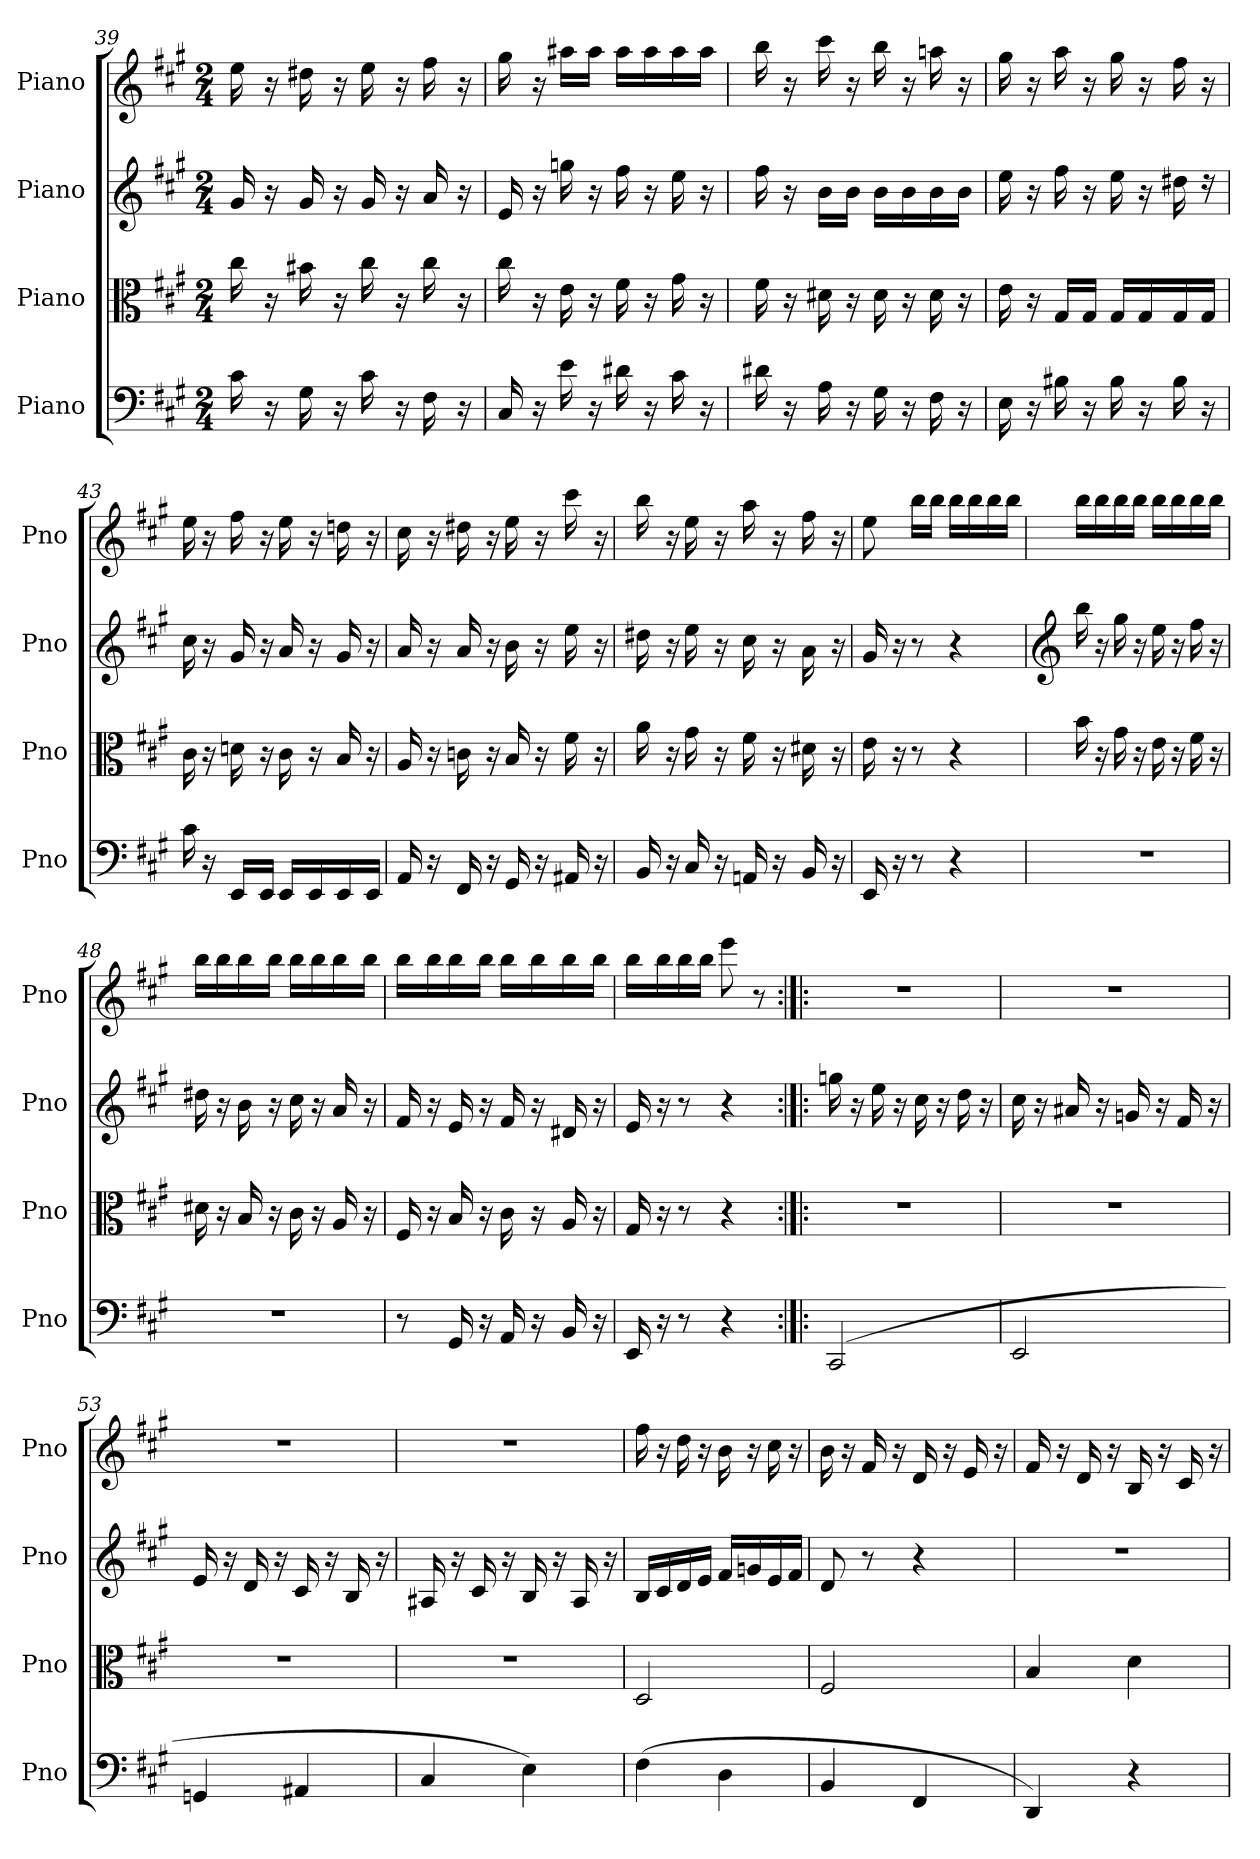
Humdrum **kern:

**kern	**kern	**kern	**kern
*part4	*part3	*part2	*part1
*staff4	*staff3	*staff2	*staff1
*I"Piano	*I"Piano	*I"Piano	*I"Piano
*I'Pno	*I'Pno	*I'Pno	*I'Pno
!!LO:LB:g=z
*clefF4	*clefC3	*clefG2	*clefG2
*k[f#c#g#]	*k[f#c#g#]	*k[f#c#g#]	*k[f#c#g#]
*M2/4	*M2/4	*M2/4	*M2/4
=39	=39	=39	=39
16c#\	16cc#\	16g#/	16ee\
16r	16r	16r	16r
16G#\	16b#X\	16g#/	16dd#X\
16r	16r	16r	16r
16c#\	16cc#\	16g#/	16ee\
16r	16r	16r	16r
16F#\	16cc#\	16a/	16ff#\
16r	16r	16r	16r
=40	=40	=40	=40
16C#/	16cc#\	16e/	16gg#\
16r	16r	16r	16r
16e\	16e\	16ggn\	16aa#X\LL
16r	16r	16r	16aa#\JJ
16d#X\	16f#\	16ff#\	16aa#\LL
16r	16r	16r	16aa#\
16c#\	16g#\	16ee\	16aa#\
16r	16r	16r	16aa#\JJ
=41	=41	=41	=41
16d#X\	16f#\	16ff#\	16bb\
16r	16r	16r	16r
16A\	16d#X\	16b\LL	16ccc#\
16r	16r	16b\JJ	16r
16G#\	16d#\	16b\LL	16bb\
16r	16r	16b\	16r
16F#\	16d#\	16b\	16aan\
16r	16r	16b\JJ	16r
=42	=42	=42	=42
16E\	16e\	16ee\	16gg#\
16r	16r	16r	16r
16B#X\	16G#/LL	16ff#\	16aa\
16r	16G#/JJ	16r	16r
16B#\	16G#/LL	16ee\	16gg#\
16r	16G#/	16r	16r
16B#\	16G#/	16dd#X\	16ff#\
16r	16G#/JJ	16rdd	16r
=43	=43	=43	=43
16c#\	16c#\	16cc#\	16ee\
16r	16r	16r	16r
16EE/LL	16dn\	16g#/	16ff#\
16EE/JJ	16r	16r	16r
16EE/LL	16c#\	16a/	16ee\
16EE/	16r	16r	16r
16EE/	16B/	16g#/	16ddn\
16EE/JJ	16r	16r	16r
=44	=44	=44	=44
16AA/	16A/	16a/	16cc#\
16r	16r	16r	16r
16FF#/	16cn\	16a/	16dd#X\
16r	16r	16r	16r
16GG#/	16B/	16b\	16ee\
16r	16r	16r	16r
16AA#X/	16f#\	16ee\	16ccc#\
16r	16r	16r	16r
=45	=45	=45	=45
16BB/	16a\	16dd#X\	16bb\
16r	16r	16r	16r
16C#/	16g#\	16ee\	16ee\
16r	16r	16r	16r
16AAn/	16f#\	16cc#\	16aa\
16r	16r	16r	16r
16BB/	16d#X\	16a\	16ff#\
16r	16r	16r	16r
=46	=46	=46	=46
16EE/	16e\	16g#/	8ee\
16r	16r	16r	.
8r	8r	8r	16bb\LL
.	.	.	16bb\JJ
4r	4r	4r	16bb\LL
.	.	.	16bb\
.	.	.	16bb\
.	.	.	16bb\JJ
!!LO:PB:g=z
=47	=47	=47	=47
*	*	*clefG2	*
2r	16b\	16bb\	16bb\LL
.	16r	16r	16bb\
.	16g#\	16gg#\	16bb\
.	16r	16r	16bb\JJ
.	16e\	16ee\	16bb\LL
.	16r	16r	16bb\
.	16f#\	16ff#\	16bb\
.	16r	16r	16bb\JJ
=48	=48	=48	=48
2r	16d#X\	16dd#X\	16bb\LL
.	16r	16r	16bb\
.	16B/	16b\	16bb\
.	16r	16r	16bb\JJ
.	16c#\	16cc#\	16bb\LL
.	16r	16r	16bb\
.	16A/	16a/	16bb\
.	16r	16r	16bb\JJ
=49	=49	=49	=49
8r	16F#/	16f#/	16bb\LL
.	16r	16r	16bb\
16GG#/	16B/	16e/	16bb\
16r	16r	16r	16bb\JJ
16AA/	16c#\	16f#/	16bb\LL
16r	16r	16r	16bb\
16BB/	16A/	16d#X/	16bb\
16r	16r	16r	16bb\JJ
=50	=50	=50	=50
16EE/	16G#/	16e/	16bb\LL
16r	16r	16r	16bb\
8r	8r	8r	16bb\
.	.	.	16bb\JJ
4r	4r	4r	8eee\
.	.	.	8r
=51:|!|:	=51:|!|:	=51:|!|:	=51:|!|:
(2CC#/	2r	16ggn\	2r
.	.	16r	.
.	.	16ee\	.
.	.	16r	.
.	.	16cc#\	.
.	.	16r	.
.	.	16dd\	.
.	.	16r	.
=52	=52	=52	=52
2EE/	2r	16cc#\	2r
.	.	16r	.
.	.	16a#X/	.
.	.	16r	.
.	.	16gn/	.
.	.	16r	.
.	.	16f#/	.
.	.	16r	.
=53	=53	=53	=53
4GGn/	2r	16e/	2r
.	.	16r	.
.	.	16d/	.
.	.	16r	.
4AA#X/	.	16c#/	.
.	.	16r	.
.	.	16B/	.
.	.	16r	.
=54	=54	=54	=54
4C#/	2r	16A#X/	2r
.	.	16r	.
.	.	16c#/	.
.	.	16r	.
4E\)	.	16B/	.
.	.	16r	.
.	.	16A#/	.
.	.	16r	.
!!LO:LB:g=z
=55	=55	=55	=55
(4F#\	2D/	16B/LL	16ff#\
.	.	16c#/	16r
.	.	16d/	16dd\
.	.	16e/JJ	16r
4D\	.	16f#/LL	16b\
.	.	16gn/	16r
.	.	16e/	16cc#\
.	.	16f#/JJ	16r
=56	=56	=56	=56
4BB/	2F#/	8d/	16b\
.	.	.	16r
.	.	8r	16f#/
.	.	.	16r
4FF#/	.	4r	16d/
.	.	.	16r
.	.	.	16e/
.	.	.	16r
=57	=57	=57	=57
4DD/)	4B/	2r	16f#/
.	.	.	16r
.	.	.	16d/
.	.	.	16r
4r	4d\	.	16B/
.	.	.	16r
.	.	.	16c#/
.	.	.	16r
=	=	=	=
*-	*-	*-	*-
